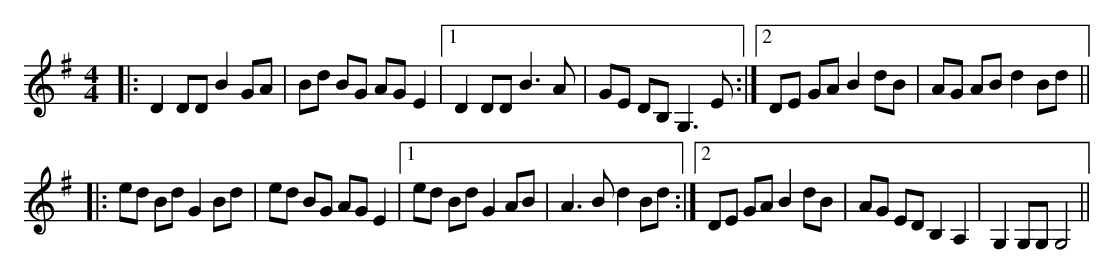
X:1
M:4/4
K:Dmix
|:D2 DD B2 GA|Bd BG AG E2|1 D2 DD B3 A|GE DB, G,3 E:|2 DE GA B2 dB|AG AB d2 Bd||
|:ed Bd G2 Bd|ed BG AG E2|1 ed Bd G2 AB|A3 B d2 Bd:|2 DE GA B2 dB|AG ED B,2 A,2|G,2 G,G, G,4||
